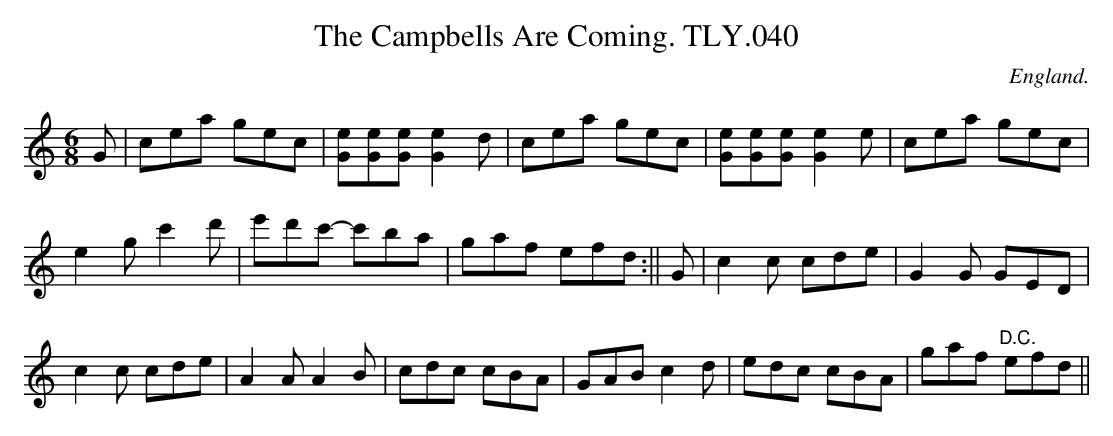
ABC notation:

X:1
T:The Campbells Are Coming. TLY.040
M:6/8
L:1/8
O:England.
K:C
G|cea gec|[Ge][Ge][Ge] [G2e2] d|cea gec|[Ge][Ge][Ge] [G2e2] e|cea gec|!
e2 g c'2-d'|e'-d'c'- c'b-a| gaf efd:||G|c2c cde| G2G GED|!
c2c cde|A2A A2B|cdc cBA| GAB c2d|edc cBA|gaf "D.C."efd||
